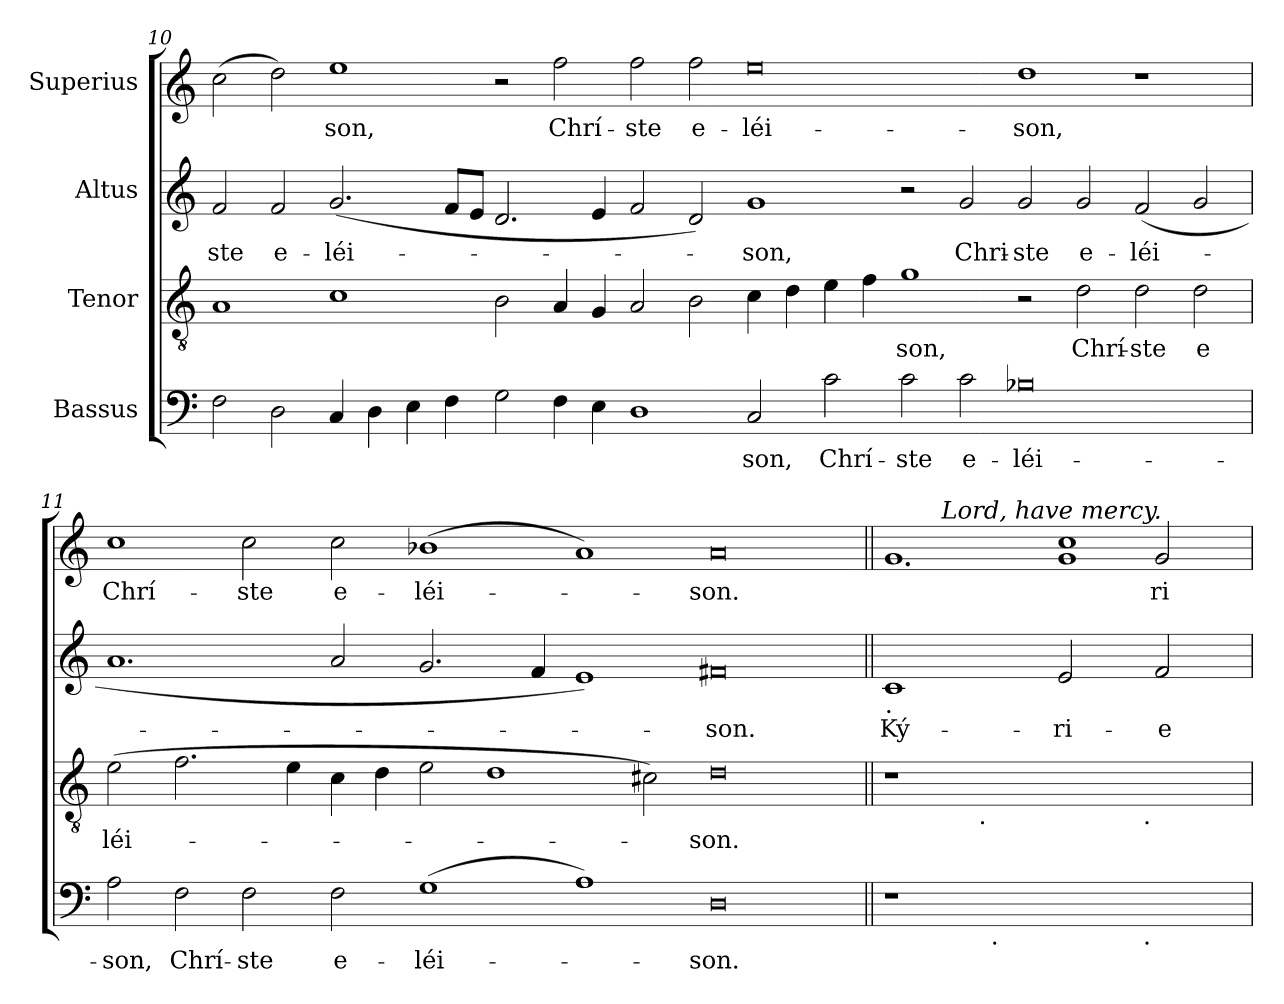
**kern	**text	**kern	**text	**kern	**text	**kern	**text
*part4	*part4	*part3	*part3	*part2	*part2	*part1	*part1
*staff4	*staff4	*staff3	*staff3	*staff2	*staff2	*staff1	*staff1
*I"Bassus	*	*I"Tenor	*	*I"Altus	*	*I"Superius	*
!!LO:LB:g=z
*clefF4	*	*clefGv2	*	*clefG2	*	*clefG2	*
*k[]	*	*k[]	*	*k[]	*	*k[]	*
*C:	*	*C:	*	*C:	*	*C:	*
=10	=10	=10	=10	=10	=10	=10	=10
!	!	!	!	!	!LO:LY:b	!	!
2F\	.	1A	.	2f/	-ste	(>2cc\	.
!	!	!	!	!	!LO:LY:b	!	!
2D\	.	.	.	2f/	e-	2dd\)	.
!	!	!	!	!	!LO:LY:b	!	!LO:LY:b
4C/	.	1c	.	(<2.g/	-léi-	1ee	-son,
4D\	.	.	.	.	.	.	.
4E\	.	.	.	.	.	.	.
4F\	.	.	.	8f/L	.	.	.
.	.	.	.	8e/J	.	.	.
2G\	.	2B\	.	2.d/	.	2r	.
!	!	!	!	!	!	!	!LO:LY:b
4F\	.	4A/	.	.	.	2ff\	Chrí-
4E\	.	4G/	.	4e/	.	.	.
!	!	!	!	!	!	!	!LO:LY:b
1D	.	2A/	.	2f/	.	2ff\	-ste
!	!	!	!	!	!	!	!LO:LY:b
.	.	2B\	.	2d/)	.	2ff\	e-
!	!LO:LY:b	!	!	!	!LO:LY:b	!	!LO:LY:b
2C/	-son,	4c\	.	1g	-son,	0ee	-léi-
.	.	4d\	.	.	.	.	.
!	!LO:LY:b	!	!	!	!	!	!
2c\	Chrí-	4e\	.	.	.	.	.
.	.	4f\	.	.	.	.	.
!	!LO:LY:b	!	!LO:LY:b	!	!	!	!
2c\	-ste	1g	-son,	2r	.	.	.
!	!LO:LY:b	!	!	!	!LO:LY:b	!	!
2c\	e-	.	.	2g/	Chri-	.	.
!	!LO:LY:b	!	!	!	!LO:LY:b	!	!LO:LY:b
0B-X	-léi-	2r	.	2g/	-ste	1dd	-son,
!	!	!	!LO:LY:b	!	!LO:LY:b	!	!
.	.	2d\	Chrí-	2g/	e-	.	.
!	!	!	!LO:LY:b	!	!LO:LY:b	!	!
.	.	2d\	-ste	(<2f/	-léi-	1r	.
!	!	!	!LO:LY:b	!	!	!	!
.	.	2d\	e	2g/	.	.	.
!!LO:PB:g=z
=11	=11	=11	=11	=11	=11	=11	=11
!	!LO:LY:b	!	!LO:LY:b	!	!	!	!LO:LY:b
2A\	-son,	(>2e\	léi-	1.a	.	1cc	Chrí-
!	!LO:LY:b	!	!	!	!	!	!
2F\	Chrí-	2.f\	.	.	.	.	.
!	!LO:LY:b	!	!	!	!	!	!LO:LY:b
2F\	-ste	.	.	.	.	2cc\	-ste
.	.	4e\	.	.	.	.	.
!	!LO:LY:b	!	!	!	!	!	!LO:LY:b
2F\	e-	4c\	.	2a/	.	2cc\	e-
.	.	4d\	.	.	.	.	.
!	!LO:LY:b	!	!	!	!	!	!LO:LY:b
(>1G	-léi-	2e\	.	2.g/	.	(>1b-X	-léi-
.	.	1d	.	.	.	.	.
.	.	.	.	4f/	.	.	.
1A)	.	.	.	1e)	.	1a)	.
.	.	2c#X\)	.	.	.	.	.
!	!LO:LY:b	!	!LO:LY:b	!	!LO:LY:b	!	!LO:LY:b
0D	-son.	0d	-son.	0f#X	-son.	0a	-son.
=12||	=12||	=12||	=12||	=12||	=12||	=12||	=12||
!	!	!	!	!LO:TX:b:t=.	!	!	!
!	!	!	!	!	!LO:LY:b	!	!
*^	*	*^	*	*	*	*^	*
*	*	*	*	*	*	*	*	*	*^	*
1r	2ryy	.	1r	4...ryy	.	1c	Ký-	4ryy	1.g	1ryy	.
.	.	.	.	.	.	.	.	32ryy	.	.	.
!	!	!	!	!	!	!	!	!LO:TX:a:i:t=Lord, have mercy.	!	!	!
.	.	.	.	.	.	.	.	1ryy	.	.	.
!	!	!	!	!LO:TX:b:t=.	!	!	!	!	!	!	!
.	.	.	.	1ryy	.	.	.	.	.	.	.
!	!LO:TX:b:t=.	!	!	!	!	!	!	!	!	!	!
.	1.ryy	.	.	.	.	.	.	.	.	.	.
!	!	!	!	!	!	!	!LO:LY:b	!	!	!	!
4...ryy	.	.	4...ryy	.	.	2e/	-ri-	.	.	1g 1cc	.
.	.	.	.	.	.	.	.	2ryy	.	.	.
!	!	!	!LO:TX:b:t=.	!	!	!	!	!	!	!	!
!LO:TX:b:t=.	!	!	!	!	!	!	!	!	!	!	!
2ryy	.	.	2ryy	2ryy	.	.	.	.	.	.	.
!	!	!	!	!	!	!	!LO:LY:b	!	!	!	!LO:LY:b
.	.	.	.	.	.	2f/	-e	.	2g/	.	ri-
.	.	.	.	.	.	.	.	8..ryy	.	.	.
32ryy	.	.	32ryy	32ryy	.	.	.	.	.	.	.
*v	*v	*	*	*	*	*	*	*v	*v	*v	*
*	*	*v	*v	*	*	*	*	*
=	=	=	=	=	=	=	=
*-	*-	*-	*-	*-	*-	*-	*-
